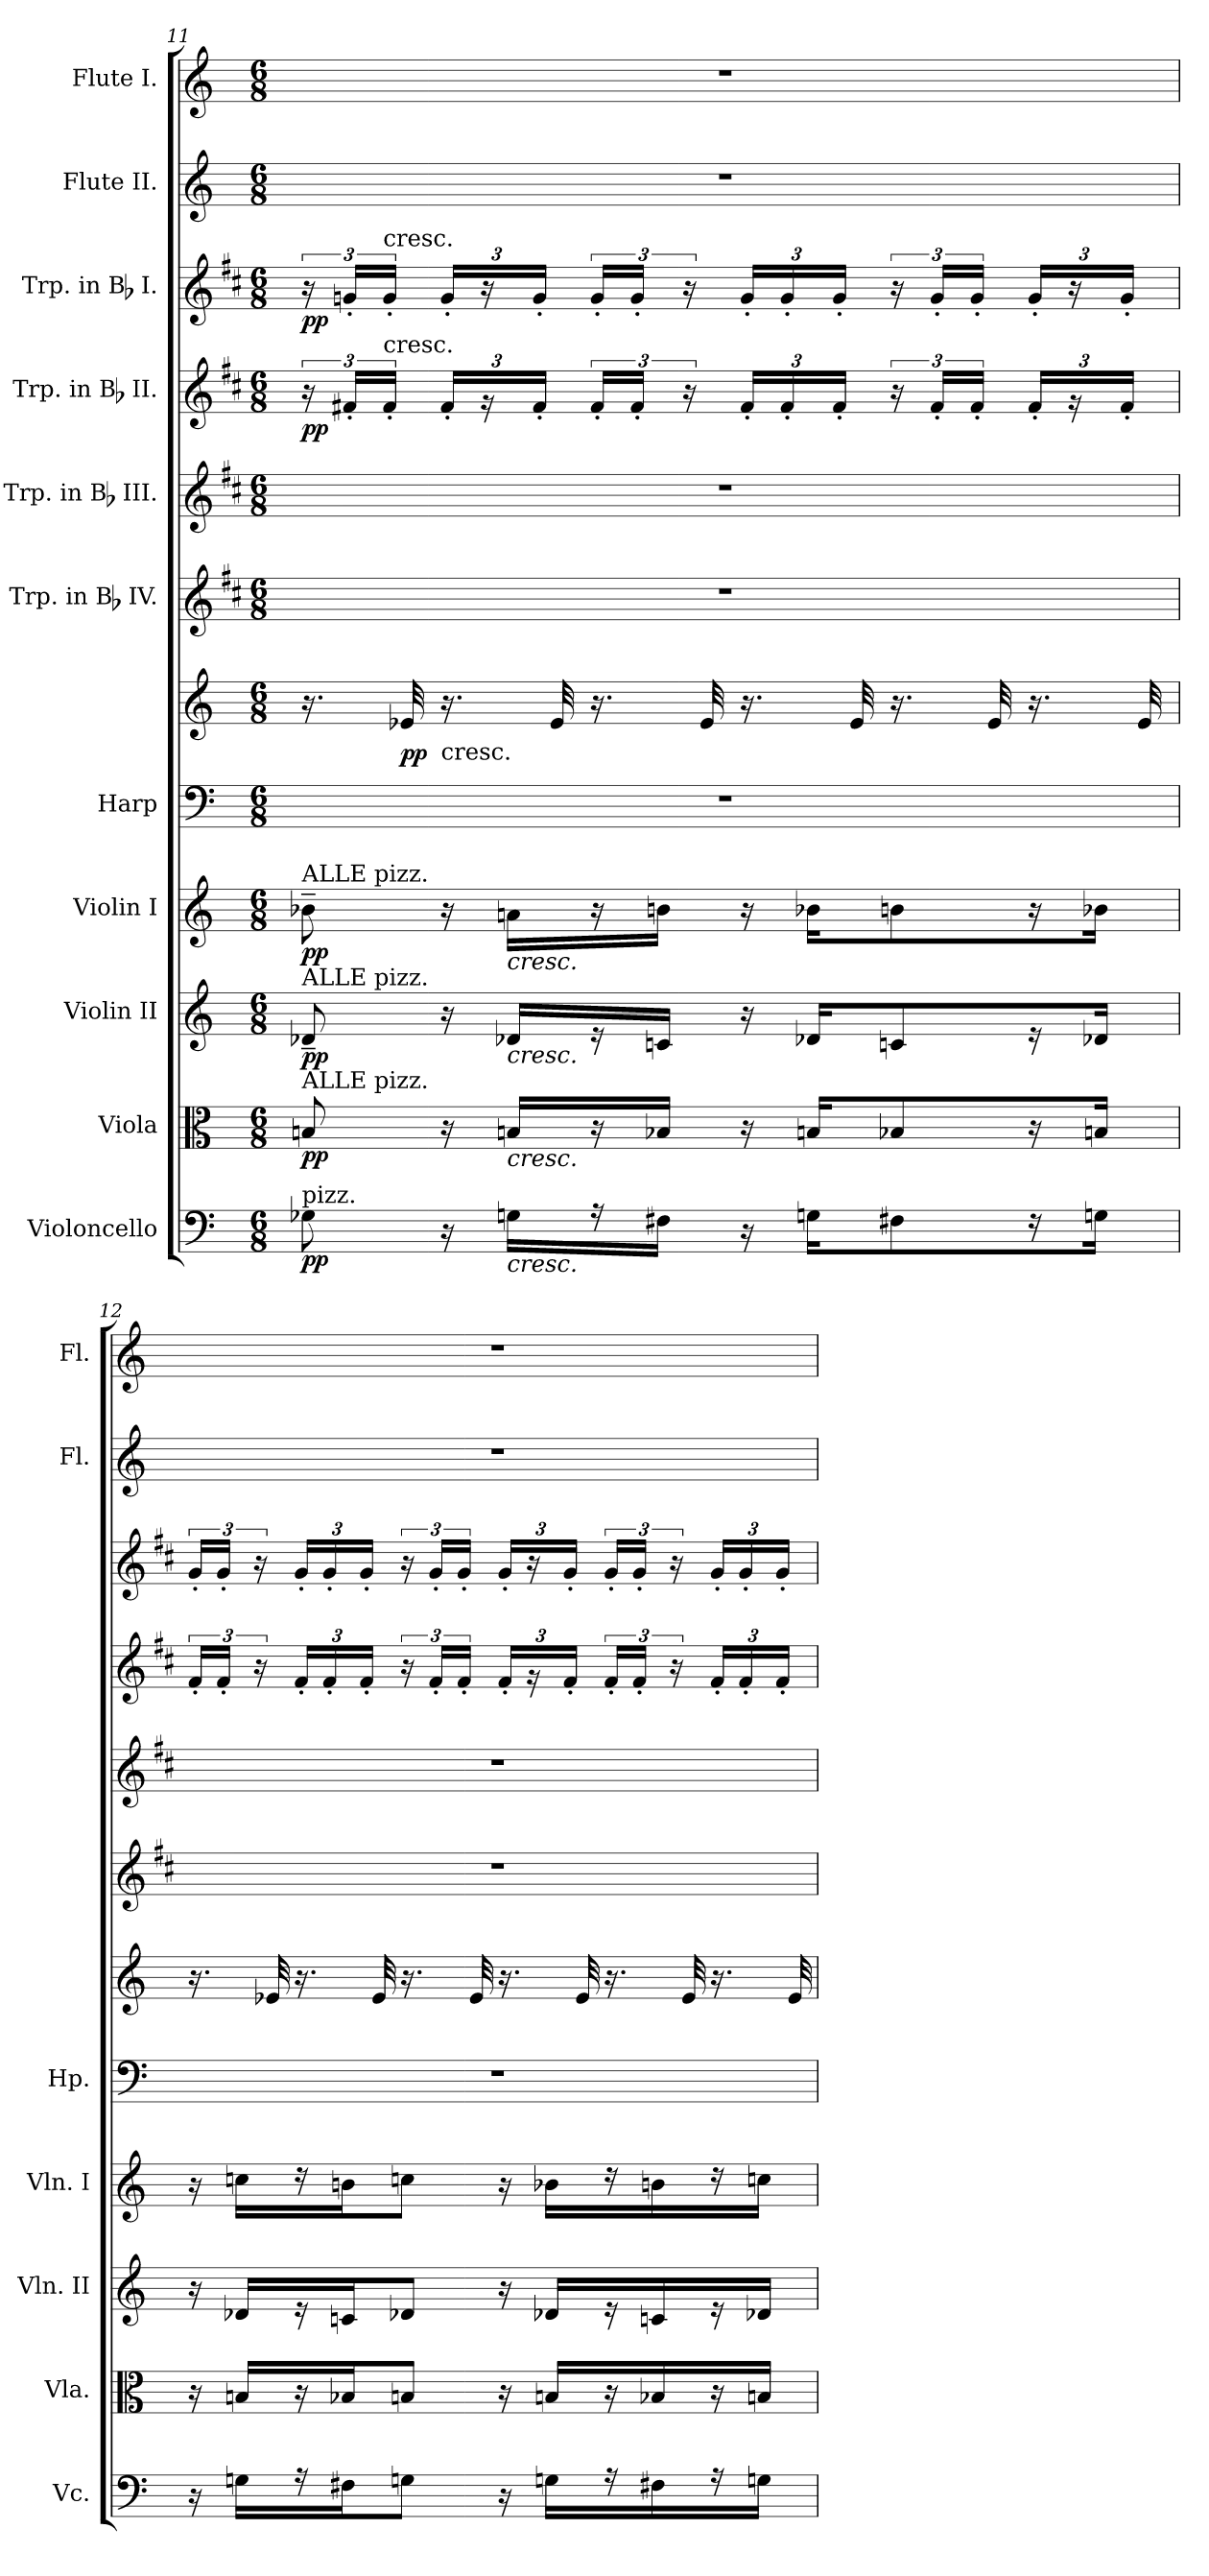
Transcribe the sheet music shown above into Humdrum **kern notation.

**kern	**dynam	**kern	**dynam	**kern	**dynam	**kern	**dynam	**kern	**kern	**dynam	**kern	**kern	**kern	**dynam	**kern	**dynam	**kern	**kern
*part11	*part11	*part10	*part10	*part9	*part9	*part8	*part8	*part7	*part7	*part7	*part6	*part5	*part4	*part4	*part3	*part3	*part2	*part1
*staff12	*staff12	*staff11	*staff11	*staff10	*staff10	*staff9	*staff9	*staff8	*staff7	*staff7/8	*staff6	*staff5	*staff4	*staff4	*staff3	*staff3	*staff2	*staff1
*I"Violoncello	*	*I"Viola	*	*I"Violin II	*	*I"Violin I	*	*I"Harp	*	*	*I"Trp. in Bb IV.	*I"Trp. in Bb III.	*I"Trp. in Bb II.	*	*I"Trp. in Bb I.	*	*I"Flute II.	*I"Flute I.
*I'Vc.	*	*I'Vla.	*	*I'Vln. II	*	*I'Vln. I	*	*I'Hp.	*	*	*	*	*	*	*	*	*I'Fl.	*I'Fl.
*clefF4	*	*clefC3	*	*clefG2	*	*clefG2	*	*clefF4	*clefG2	*	*clefG2	*clefG2	*clefG2	*	*clefG2	*	*clefG2	*clefG2
*	*	*	*	*	*	*	*	*	*	*	*ITrd1c2	*ITrd1c2	*ITrd1c2	*	*ITrd1c2	*	*	*
*k[]	*	*k[]	*	*k[]	*	*k[]	*	*k[]	*k[]	*	*k[]	*k[]	*k[]	*	*k[]	*	*k[]	*k[]
*C:	*	*C:	*	*C:	*	*C:	*	*C:	*C:	*	*C:	*C:	*C:	*	*C:	*	*C:	*C:
*M6/8	*	*M6/8	*	*M6/8	*	*M6/8	*	*M6/8	*M6/8	*	*M6/8	*M6/8	*M6/8	*	*M6/8	*	*M6/8	*M6/8
=11	=11	=11	=11	=11	=11	=11	=11	=11	=11	=11	=11	=11	=11	=11	=11	=11	=11	=11
!	!	!	!	!	!	!LO:TX:a:t=ALLE pizz.	!	!	!	!	!	!	!	!	!	!	!	!
!	!	!	!	!LO:TX:a:t=ALLE pizz.	!	!	!	!	!	!	!	!	!	!	!	!	!	!
!	!	!LO:TX:a:t=ALLE pizz.	!	!	!	!	!	!	!	!	!	!	!	!	!	!	!	!
!LO:TX:a:t=pizz.	!	!	!	!	!	!	!	!	!	!	!	!	!	!	!	!	!	!
8G-X	pp	8Bn	pp	8d-X~	pp	8b-X~	pp	4%3r	16.r	.	4%3r	4%3r	24r	pp	24r	pp	4%3r	4%3r
.	.	.	.	.	.	.	.	.	.	.	.	.	24en'LL	.	24fn'LL	.	.	.
!	!	!	!	!	!	!	!	!	!	!	!	!	!	!	!LO:TX:t=cresc.	!	!	!
!	!	!	!	!	!	!	!	!	!	!	!	!	!LO:TX:t=cresc.	!	!	!	!	!
.	.	.	.	.	.	.	.	.	.	.	.	.	24e'JJ	.	24f'JJ	.	.	.
.	.	.	.	.	.	.	.	.	32e-X	pp	.	.	.	.	.	.	.	.
!	!	!	!	!	!	!	!	!	!LO:TX:c:t=cresc.	!	!	!	!	!	!	!	!	!
16r	.	16r	.	16r	.	16r	.	.	16.r	.	.	.	24e'LL	.	24f'LL	.	.	.
.	.	.	.	.	.	.	.	.	.	.	.	.	24r	.	24r	.	.	.
!	!	!	!	!	!	!LO:TX:b:i:t=cresc.	!	!	!	!	!	!	!	!	!	!	!	!
!	!	!	!	!LO:TX:b:i:t=cresc.	!	!	!	!	!	!	!	!	!	!	!	!	!	!
!	!	!LO:TX:b:i:t=cresc.	!	!	!	!	!	!	!	!	!	!	!	!	!	!	!	!
!LO:TX:b:i:t=cresc.	!	!	!	!	!	!	!	!	!	!	!	!	!	!	!	!	!	!
16GnLL	.	16BnLL	.	16d-XLL	.	16an\LL	.	.	.	.	.	.	.	.	.	.	.	.
.	.	.	.	.	.	.	.	.	.	.	.	.	24e'JJ	.	24f'JJ	.	.	.
.	.	.	.	.	.	.	.	.	32e-	.	.	.	.	.	.	.	.	.
16r	.	16r	.	16r	.	16r	.	.	16.r	.	.	.	24e'LL	.	24f'LL	.	.	.
.	.	.	.	.	.	.	.	.	.	.	.	.	24e'JJ	.	24f'JJ	.	.	.
16F#XJJ	.	16B-XJJ	.	16cnJJ	.	16bnJJ	.	.	.	.	.	.	.	.	.	.	.	.
.	.	.	.	.	.	.	.	.	.	.	.	.	24r	.	24r	.	.	.
.	.	.	.	.	.	.	.	.	32e-	.	.	.	.	.	.	.	.	.
16r	.	16r	.	16r	.	16r	.	.	16.r	.	.	.	24e'LL	.	24f'LL	.	.	.
.	.	.	.	.	.	.	.	.	.	.	.	.	24e'	.	24f'	.	.	.
16GnKL	.	16BnKL	.	16d-XKL	.	16b-XKL	.	.	.	.	.	.	.	.	.	.	.	.
.	.	.	.	.	.	.	.	.	.	.	.	.	24e'JJ	.	24f'JJ	.	.	.
.	.	.	.	.	.	.	.	.	32e-	.	.	.	.	.	.	.	.	.
8F#X	.	8B-X	.	8cn	.	8bn	.	.	16.r	.	.	.	24r	.	24r	.	.	.
.	.	.	.	.	.	.	.	.	.	.	.	.	24e'LL	.	24f'LL	.	.	.
.	.	.	.	.	.	.	.	.	.	.	.	.	24e'JJ	.	24f'JJ	.	.	.
.	.	.	.	.	.	.	.	.	32e-	.	.	.	.	.	.	.	.	.
16r	.	16r	.	16r	.	16r	.	.	16.r	.	.	.	24e'LL	.	24f'LL	.	.	.
.	.	.	.	.	.	.	.	.	.	.	.	.	24r	.	24r	.	.	.
16GnJk	.	16BnJk	.	16d-XJk	.	16b-XJk	.	.	.	.	.	.	.	.	.	.	.	.
.	.	.	.	.	.	.	.	.	.	.	.	.	24e'JJ	.	24f'JJ	.	.	.
.	.	.	.	.	.	.	.	.	32e-	.	.	.	.	.	.	.	.	.
=12	=12	=12	=12	=12	=12	=12	=12	=12	=12	=12	=12	=12	=12	=12	=12	=12	=12	=12
16r	.	16r	.	16r	.	16r	.	4%3r	16.r	.	4%3r	4%3r	24e'LL	.	24f'LL	.	4%3r	4%3r
.	.	.	.	.	.	.	.	.	.	.	.	.	24e'JJ	.	24f'JJ	.	.	.
16GnLL	.	16BnLL	.	16d-XLL	.	16ccnLL	.	.	.	.	.	.	.	.	.	.	.	.
.	.	.	.	.	.	.	.	.	.	.	.	.	24r	.	24r	.	.	.
.	.	.	.	.	.	.	.	.	32e-X	.	.	.	.	.	.	.	.	.
16r	.	16r	.	16r	.	16r	.	.	16.r	.	.	.	24e'LL	.	24f'LL	.	.	.
.	.	.	.	.	.	.	.	.	.	.	.	.	24e'	.	24f'	.	.	.
16F#XJ	.	16B-XJ	.	16cnJ	.	16bnJ	.	.	.	.	.	.	.	.	.	.	.	.
.	.	.	.	.	.	.	.	.	.	.	.	.	24e'JJ	.	24f'JJ	.	.	.
.	.	.	.	.	.	.	.	.	32e-	.	.	.	.	.	.	.	.	.
8GnJ	.	8BnJ	.	8d-XJ	.	8ccnJ	.	.	16.r	.	.	.	24r	.	24r	.	.	.
.	.	.	.	.	.	.	.	.	.	.	.	.	24e'LL	.	24f'LL	.	.	.
.	.	.	.	.	.	.	.	.	.	.	.	.	24e'JJ	.	24f'JJ	.	.	.
.	.	.	.	.	.	.	.	.	32e-	.	.	.	.	.	.	.	.	.
16r	.	16r	.	16r	.	16r	.	.	16.r	.	.	.	24e'LL	.	24f'LL	.	.	.
.	.	.	.	.	.	.	.	.	.	.	.	.	24r	.	24r	.	.	.
16GnLL	.	16BnLL	.	16d-XLL	.	16b-XLL	.	.	.	.	.	.	.	.	.	.	.	.
.	.	.	.	.	.	.	.	.	.	.	.	.	24e'JJ	.	24f'JJ	.	.	.
.	.	.	.	.	.	.	.	.	32e-	.	.	.	.	.	.	.	.	.
16r	.	16r	.	16r	.	16r	.	.	16.r	.	.	.	24e'LL	.	24f'LL	.	.	.
.	.	.	.	.	.	.	.	.	.	.	.	.	24e'JJ	.	24f'JJ	.	.	.
16F#X	.	16B-X	.	16cn	.	16bn	.	.	.	.	.	.	.	.	.	.	.	.
.	.	.	.	.	.	.	.	.	.	.	.	.	24r	.	24r	.	.	.
.	.	.	.	.	.	.	.	.	32e-	.	.	.	.	.	.	.	.	.
16r	.	16r	.	16r	.	16r	.	.	16.r	.	.	.	24e'LL	.	24f'LL	.	.	.
.	.	.	.	.	.	.	.	.	.	.	.	.	24e'	.	24f'	.	.	.
16GnJJ	.	16BnJJ	.	16d-XJJ	.	16ccnJJ	.	.	.	.	.	.	.	.	.	.	.	.
.	.	.	.	.	.	.	.	.	.	.	.	.	24e'JJ	.	24f'JJ	.	.	.
.	.	.	.	.	.	.	.	.	32e-	.	.	.	.	.	.	.	.	.
=	=	=	=	=	=	=	=	=	=	=	=	=	=	=	=	=	=	=
*-	*-	*-	*-	*-	*-	*-	*-	*-	*-	*-	*-	*-	*-	*-	*-	*-	*-	*-
